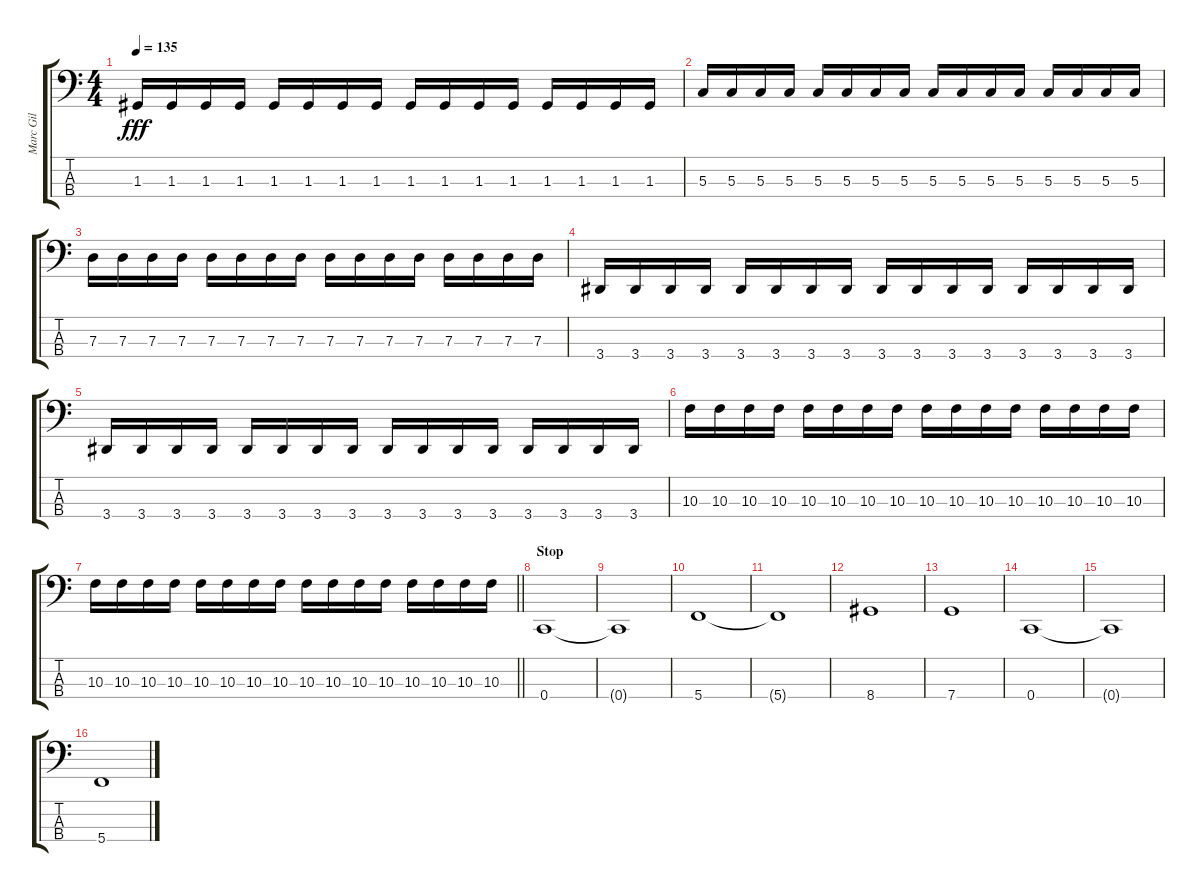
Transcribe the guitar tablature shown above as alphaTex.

\track ("Marc Gil" "Marc Gil") {instrument electricbassfinger}
\staff {score tabs}
\tuning (F2 C2 G1 C1) {hide}
\ts (4 4)
\tempo 135
\clef f4
\ks c
1.3.16{dy fff} 1.3.16 1.3.16 1.3.16 1.3.16 1.3.16 1.3.16 1.3.16 1.3.16 1.3.16 1.3.16 1.3.16 1.3.16 1.3.16 1.3.16 1.3.16 |
5.3.16 5.3.16 5.3.16 5.3.16 5.3.16 5.3.16 5.3.16 5.3.16 5.3.16 5.3.16 5.3.16 5.3.16 5.3.16 5.3.16 5.3.16 5.3.16 |
7.3.16 7.3.16 7.3.16 7.3.16 7.3.16 7.3.16 7.3.16 7.3.16 7.3.16 7.3.16 7.3.16 7.3.16 7.3.16 7.3.16 7.3.16 7.3.16 |
3.4.16 3.4.16 3.4.16 3.4.16 3.4.16 3.4.16 3.4.16 3.4.16 3.4.16 3.4.16 3.4.16 3.4.16 3.4.16 3.4.16 3.4.16 3.4.16 |
3.4.16 3.4.16 3.4.16 3.4.16 3.4.16 3.4.16 3.4.16 3.4.16 3.4.16 3.4.16 3.4.16 3.4.16 3.4.16 3.4.16 3.4.16 3.4.16 |
10.3.16 10.3.16 10.3.16 10.3.16 10.3.16 10.3.16 10.3.16 10.3.16 10.3.16 10.3.16 10.3.16 10.3.16 10.3.16 10.3.16 10.3.16 10.3.16 |
\barLineRight lightlight
10.3.16 10.3.16 10.3.16 10.3.16 10.3.16 10.3.16 10.3.16 10.3.16 10.3.16 10.3.16 10.3.16 10.3.16 10.3.16 10.3.16 10.3.16 10.3.16 |
\section ("" "Stop")
0.4.1 |
0.4{t}.1 |
5.4.1 |
5.4{t}.1 |
8.4.1 |
7.4.1 |
0.4.1 |
0.4{t}.1 |
5.4.1
